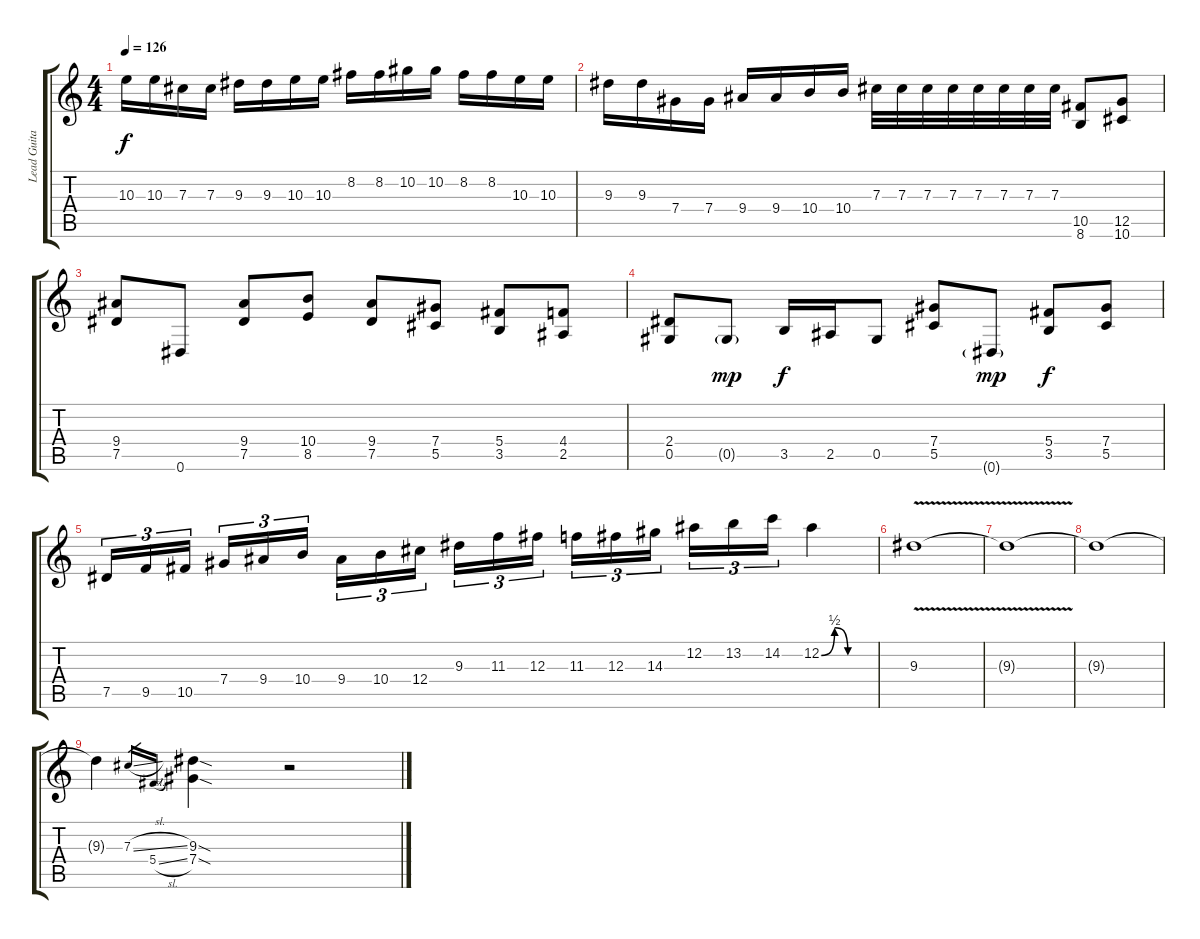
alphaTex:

\track ("Lead Guitar 2" "Lead Guita") {instrument distortionguitar}
\staff {score tabs}
\tuning (Eb4 Bb3 Gb3 Db3 Ab2 Eb2) {hide}
\ts (4 4)
\tempo 126
\clef g2
\ks c
10.3.16{dy f} 10.3.16 7.3.16 7.3.16 9.3.16 9.3.16 10.3.16 10.3.16 8.2.16 8.2.16 10.2.16 10.2.16 8.2.16 8.2.16 10.3.16 10.3.16 |
9.3.16 9.3.16 7.4.16 7.4.16 9.4.16 9.4.16 10.4.16 10.4.16 7.3.32 7.3.32 7.3.32 7.3.32 7.3.32 7.3.32 7.3.32 7.3.32 (10.5 8.6).8 (12.5 10.6).8 |
(9.4 7.5).8 0.6.8 (9.4 7.5).8 (10.4 8.5).8 (9.4 7.5).8 (7.4 5.5).8 (5.4 3.5).8 (4.4 2.5).8 |
(2.4 0.5).8 0.5{g}.8{dy mp} 3.5.16{dy f} 2.5.16 0.5.8 (7.4 5.5).8 0.6{g}.8{dy mp} (5.4 3.5).8{dy f} (7.4 5.5).8 |
7.5.16{tu (3 2)} 9.5.16{tu (3 2)} 10.5.16{tu (3 2) beam splitsecondary} 7.4.16{tu (3 2)} 9.4.16{tu (3 2)} 10.4.16{tu (3 2)} 9.4.16{tu (3 2)} 10.4.16{tu (3 2)} 12.4.16{tu (3 2) beam splitsecondary} 9.3.16{tu (3 2)} 11.3.16{tu (3 2)} 12.3.16{tu (3 2)} 11.3.16{tu (3 2)} 12.3.16{tu (3 2)} 14.3.16{tu (3 2) beam splitsecondary} 12.2.16{tu (3 2)} 13.2.16{tu (3 2)} 14.2.16{tu (3 2)} 12.2{be (custom 0 0 15 2 30 0 60 0)}.4 |
9.3{v}.1 |
9.3{t}.1 |
9.3{t}.1 |
9.3{t}.4 7.3{sl}.16{gr} 5.4{sl}.16{gr} (9.3{sod} 7.4{sod}).4 r.2
